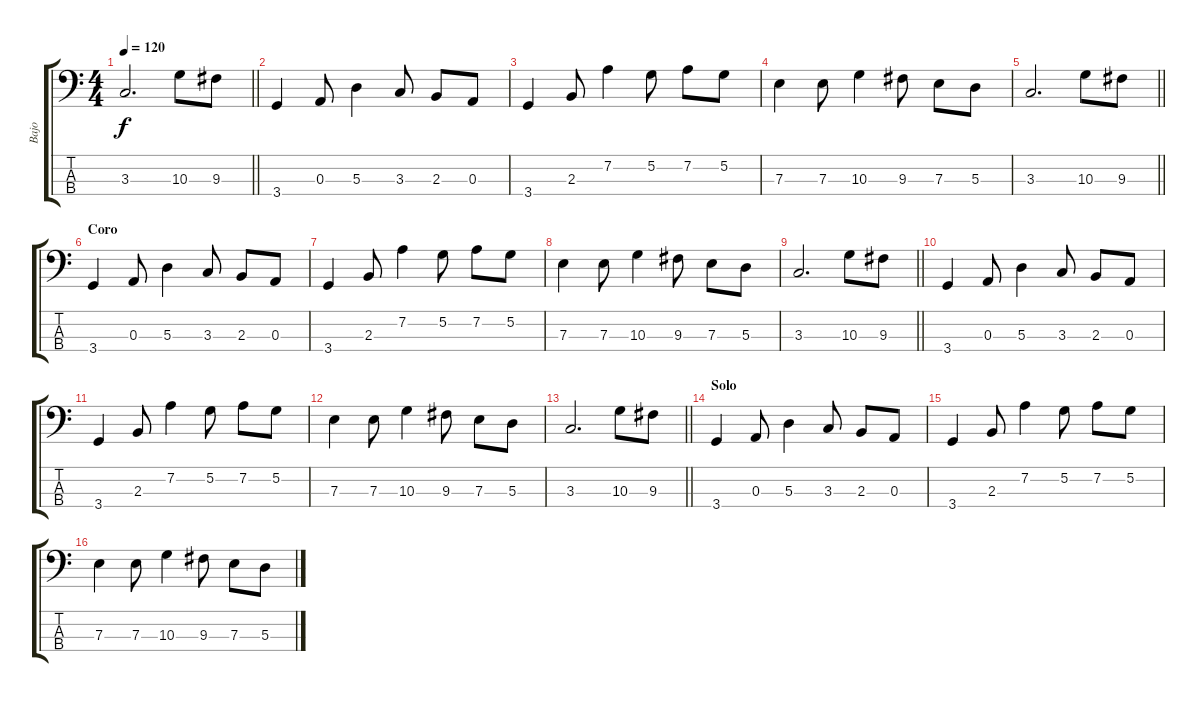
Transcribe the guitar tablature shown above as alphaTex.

\track ("Bajo" "Bajo") {instrument electricbassfinger}
\staff {score tabs}
\tuning (G2 D2 A1 E1) {hide}
\ts (4 4)
\tempo 120
\clef f4
\barLineRight lightlight
\ks c
3.3.2{d dy f} 10.3.8 9.3.8 |
3.4.4 0.3.8 5.3.4 3.3.8 2.3.8 0.3.8 |
3.4.4 2.3.8 7.2.4 5.2.8 7.2.8 5.2.8 |
7.3.4 7.3.8 10.3.4 9.3.8 7.3.8 5.3.8 |
\barLineRight lightlight
3.3.2{d} 10.3.8 9.3.8 |
\section ("" "Coro")
3.4.4 0.3.8 5.3.4 3.3.8 2.3.8 0.3.8 |
3.4.4 2.3.8 7.2.4 5.2.8 7.2.8 5.2.8 |
7.3.4 7.3.8 10.3.4 9.3.8 7.3.8 5.3.8 |
\barLineRight lightlight
3.3.2{d} 10.3.8 9.3.8 |
3.4.4 0.3.8 5.3.4 3.3.8 2.3.8 0.3.8 |
3.4.4 2.3.8 7.2.4 5.2.8 7.2.8 5.2.8 |
7.3.4 7.3.8 10.3.4 9.3.8 7.3.8 5.3.8 |
\barLineRight lightlight
3.3.2{d} 10.3.8 9.3.8 |
\section ("" "Solo")
3.4.4 0.3.8 5.3.4 3.3.8 2.3.8 0.3.8 |
3.4.4 2.3.8 7.2.4 5.2.8 7.2.8 5.2.8 |
7.3.4 7.3.8 10.3.4 9.3.8 7.3.8 5.3.8
